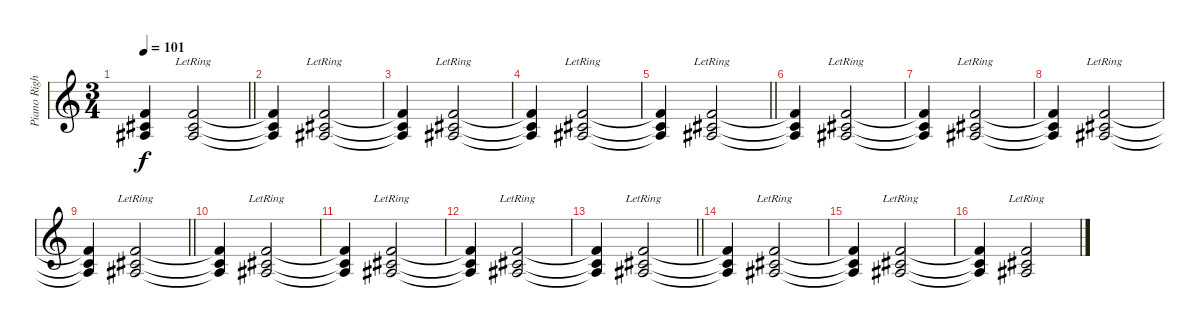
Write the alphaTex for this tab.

\track ("Piano Right" "Piano Righ") {instrument acousticgrandpiano}
\staff {score}
\tuning (E4 B3 G3 D3 A2 E2) {hide}
\ts (3 4)
\tempo 101
\clef g2
\barLineRight lightlight
\ks c
(1.1{t} 2.2{t} 3.3{t}).4{dy f} (1.1{lr} 2.2{lr} 3.3{lr}).2{bd 240} |
(1.1{t} 2.2{t} 3.3{t}).4 (1.1{lr} 2.2{lr} 3.3{lr}).2{bd 240} |
(1.1{t} 2.2{t} 3.3{t}).4 (1.1{lr} 2.2{lr} 3.3{lr}).2{bd 240} |
(1.1{t} 2.2{t} 3.3{t}).4 (1.1{lr} 2.2{lr} 3.3{lr}).2{bd 240} |
\barLineRight lightlight
(1.1{t} 2.2{t} 3.3{t}).4 (1.1{lr} 2.2{lr} 3.3{lr}).2{bd 240} |
(1.1{t} 2.2{t} 3.3{t}).4 (1.1{lr} 2.2{lr} 3.3{lr}).2{bd 240} |
(1.1{t} 2.2{t} 3.3{t}).4 (1.1{lr} 2.2{lr} 3.3{lr}).2{bd 240} |
(1.1{t} 2.2{t} 3.3{t}).4 (1.1{lr} 2.2{lr} 3.3{lr}).2{bd 240} |
\barLineRight lightlight
(1.1{t} 2.2{t} 3.3{t}).4 (1.1{lr} 2.2{lr} 3.3{lr}).2{bd 240} |
(1.1{t} 2.2{t} 3.3{t}).4 (1.1{lr} 2.2{lr} 3.3{lr}).2{bd 240} |
(1.1{t} 2.2{t} 3.3{t}).4 (1.1{lr} 2.2{lr} 3.3{lr}).2{bd 240} |
(1.1{t} 2.2{t} 3.3{t}).4 (1.1{lr} 2.2{lr} 3.3{lr}).2{bd 240} |
\barLineRight lightlight
(1.1{t} 2.2{t} 3.3{t}).4 (1.1{lr} 2.2{lr} 3.3{lr}).2{bd 240} |
(1.1{t} 2.2{t} 3.3{t}).4 (1.1{lr} 2.2{lr} 3.3{lr}).2{bd 240} |
(1.1{t} 2.2{t} 3.3{t}).4 (1.1{lr} 2.2{lr} 3.3{lr}).2{bd 240} |
(1.1{t} 2.2{t} 3.3{t}).4 (1.1{lr} 2.2{lr} 3.3{lr}).2{bd 240}
